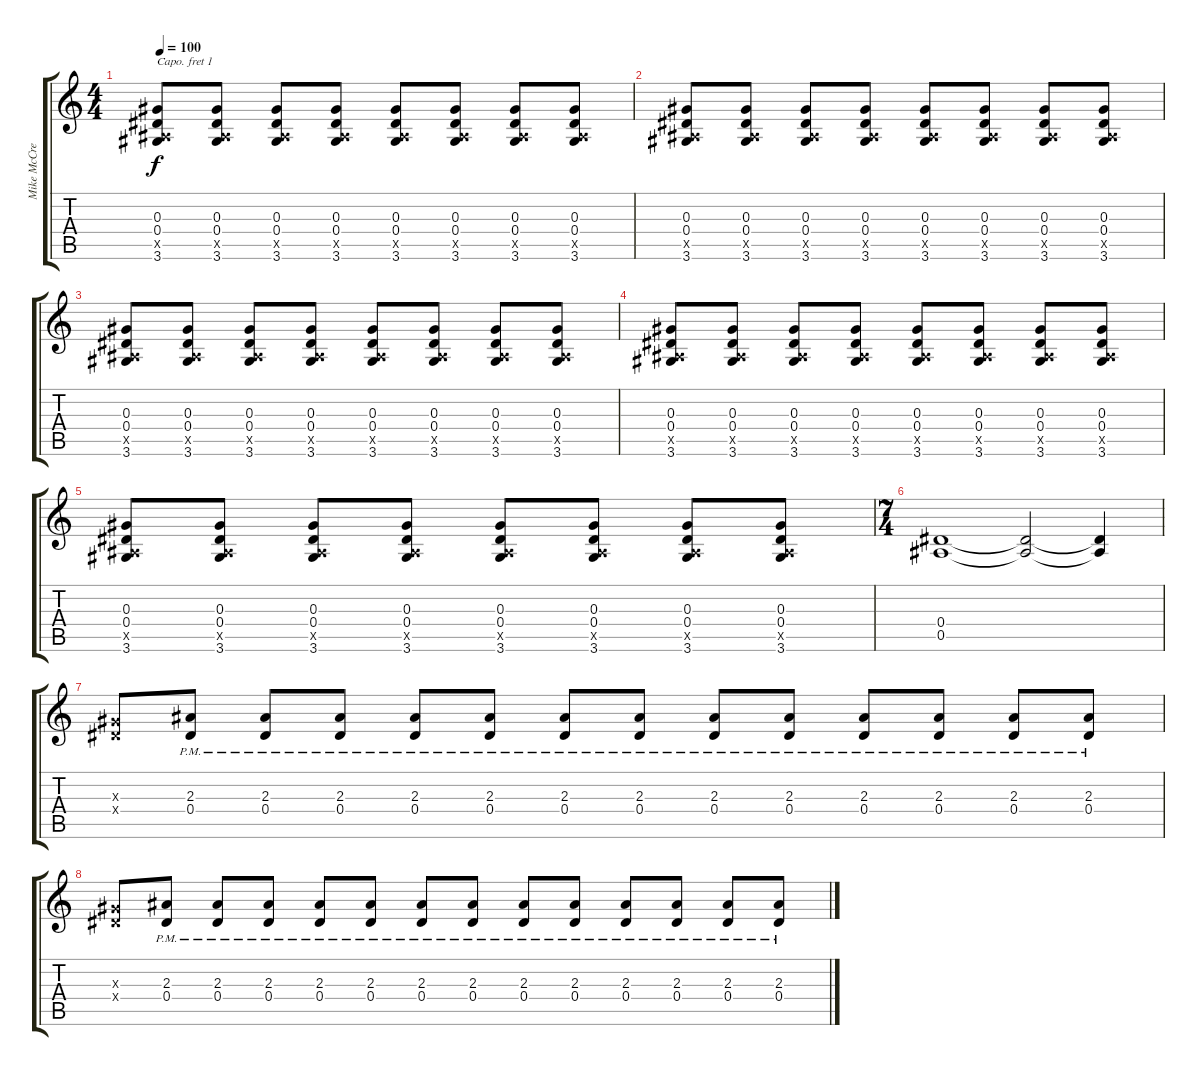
\track ("Mike McCready (Lead Gtr.)" "Mike McCre") {instrument overdrivenguitar}
\staff {score tabs}
\capo 1
\tuning (E4 B3 G3 D3 A2 E2) {hide}
\ts (4 4)
\tempo 100
\clef g2
\ks c
(0.3 0.4 0.5{x} 3.6).8{dy f volume 9 instrument electricguitarjazz} (0.3 0.4 0.5{x} 3.6).8{volume 9 instrument electricguitarjazz} (0.3 0.4 0.5{x} 3.6).8{volume 9 instrument electricguitarjazz} (0.3 0.4 0.5{x} 3.6).8{volume 9 instrument electricguitarjazz} (0.3 0.4 0.5{x} 3.6).8{volume 9 instrument electricguitarjazz} (0.3 0.4 0.5{x} 3.6).8{volume 9 instrument electricguitarjazz} (0.3 0.4 0.5{x} 3.6).8{volume 9 instrument electricguitarjazz} (0.3 0.4 0.5{x} 3.6).8{volume 9 instrument electricguitarjazz} |
(0.3 0.4 0.5{x} 3.6).8{volume 9 instrument electricguitarjazz} (0.3 0.4 0.5{x} 3.6).8{volume 9 instrument electricguitarjazz} (0.3 0.4 0.5{x} 3.6).8{volume 9 instrument electricguitarjazz} (0.3 0.4 0.5{x} 3.6).8{volume 9 instrument electricguitarjazz} (0.3 0.4 0.5{x} 3.6).8{volume 9 instrument electricguitarjazz} (0.3 0.4 0.5{x} 3.6).8{volume 9 instrument electricguitarjazz} (0.3 0.4 0.5{x} 3.6).8{volume 9 instrument electricguitarjazz} (0.3 0.4 0.5{x} 3.6).8{volume 9 instrument electricguitarjazz} |
(0.3 0.4 0.5{x} 3.6).8{volume 9 instrument electricguitarjazz} (0.3 0.4 0.5{x} 3.6).8{volume 9 instrument electricguitarjazz} (0.3 0.4 0.5{x} 3.6).8{volume 9 instrument electricguitarjazz} (0.3 0.4 0.5{x} 3.6).8{volume 9 instrument electricguitarjazz} (0.3 0.4 0.5{x} 3.6).8{volume 9 instrument electricguitarjazz} (0.3 0.4 0.5{x} 3.6).8{volume 9 instrument electricguitarjazz} (0.3 0.4 0.5{x} 3.6).8{volume 9 instrument electricguitarjazz} (0.3 0.4 0.5{x} 3.6).8{volume 9 instrument electricguitarjazz} |
(0.3 0.4 0.5{x} 3.6).8{volume 9 instrument electricguitarjazz} (0.3 0.4 0.5{x} 3.6).8{volume 9 instrument electricguitarjazz} (0.3 0.4 0.5{x} 3.6).8{volume 9 instrument electricguitarjazz} (0.3 0.4 0.5{x} 3.6).8{volume 9 instrument electricguitarjazz} (0.3 0.4 0.5{x} 3.6).8{volume 9 instrument electricguitarjazz} (0.3 0.4 0.5{x} 3.6).8{volume 9 instrument electricguitarjazz} (0.3 0.4 0.5{x} 3.6).8{volume 9 instrument electricguitarjazz} (0.3 0.4 0.5{x} 3.6).8{volume 9 instrument electricguitarjazz} |
(0.3 0.4 0.5{x} 3.6).8{volume 9 instrument electricguitarjazz} (0.3 0.4 0.5{x} 3.6).8{volume 9 instrument electricguitarjazz} (0.3 0.4 0.5{x} 3.6).8{volume 9 instrument electricguitarjazz} (0.3 0.4 0.5{x} 3.6).8{volume 9 instrument electricguitarjazz} (0.3 0.4 0.5{x} 3.6).8{volume 9 instrument electricguitarjazz} (0.3 0.4 0.5{x} 3.6).8{volume 9 instrument electricguitarjazz} (0.3 0.4 0.5{x} 3.6).8{volume 9 instrument electricguitarjazz} (0.3 0.4 0.5{x} 3.6).8{volume 9 instrument electricguitarjazz} |
\ts (7 4)
(0.4 0.5).1{volume 7 instrument overdrivenguitar} (0.4{t} 0.5{t}).2 (0.4{t} 0.5{t}).4 |
(0.3{x} 0.4{x}).8 (2.3{pm} 0.4{pm}).8 (2.3{pm} 0.4{pm}).8 (2.3{pm} 0.4{pm}).8 (2.3{pm} 0.4{pm}).8 (2.3{pm} 0.4{pm}).8 (2.3{pm} 0.4{pm}).8 (2.3{pm} 0.4{pm}).8 (2.3{pm} 0.4{pm}).8 (2.3{pm} 0.4{pm}).8 (2.3{pm} 0.4{pm}).8 (2.3{pm} 0.4{pm}).8 (2.3{pm} 0.4{pm}).8 (2.3{pm} 0.4{pm}).8 |
(0.3{x} 0.4{x}).8 (2.3{pm} 0.4{pm}).8 (2.3{pm} 0.4{pm}).8 (2.3{pm} 0.4{pm}).8 (2.3{pm} 0.4{pm}).8 (2.3{pm} 0.4{pm}).8 (2.3{pm} 0.4{pm}).8 (2.3{pm} 0.4{pm}).8 (2.3{pm} 0.4{pm}).8 (2.3{pm} 0.4{pm}).8 (2.3{pm} 0.4{pm}).8 (2.3{pm} 0.4{pm}).8 (2.3{pm} 0.4{pm}).8 (2.3{pm} 0.4{pm}).8
